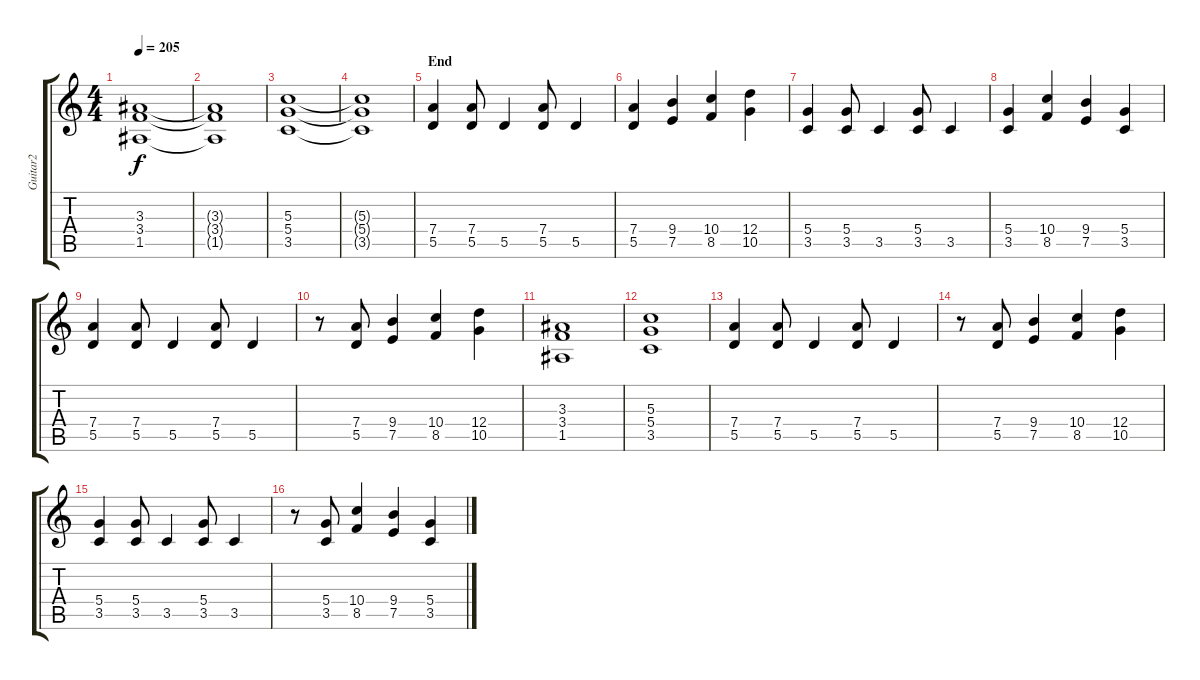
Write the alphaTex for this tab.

\track ("Guitar2" "Guitar2") {instrument distortionguitar}
\staff {score tabs}
\tuning (E4 B3 G3 D3 A2 E2) {hide}
\ts (4 4)
\tempo 205
\clef g2
\ks c
(3.3 3.4 1.5).1{dy f} |
(3.3{t} 3.4{t} 1.5{t}).1 |
(5.3 5.4 3.5).1 |
(5.3{t} 5.4{t} 3.5{t}).1 |
\section ("" "End")
(7.4 5.5).4 (7.4 5.5).8 5.5.4 (7.4 5.5).8 5.5.4 |
(7.4 5.5).4 (9.4 7.5).4 (10.4 8.5).4 (12.4 10.5).4 |
(5.4 3.5).4 (5.4 3.5).8 3.5.4 (5.4 3.5).8 3.5.4 |
(5.4 3.5).4 (10.4 8.5).4 (9.4 7.5).4 (5.4 3.5).4 |
(7.4 5.5).4 (7.4 5.5).8 5.5.4 (7.4 5.5).8 5.5.4 |
r.8 (7.4 5.5).8 (9.4 7.5).4 (10.4 8.5).4 (12.4 10.5).4 |
(3.3 3.4 1.5).1 |
(5.3 5.4 3.5).1 |
(7.4 5.5).4 (7.4 5.5).8 5.5.4 (7.4 5.5).8 5.5.4 |
r.8 (7.4 5.5).8 (9.4 7.5).4 (10.4 8.5).4 (12.4 10.5).4 |
(5.4 3.5).4 (5.4 3.5).8 3.5.4 (5.4 3.5).8 3.5.4 |
r.8 (5.4 3.5).8 (10.4 8.5).4 (9.4 7.5).4 (5.4 3.5).4
